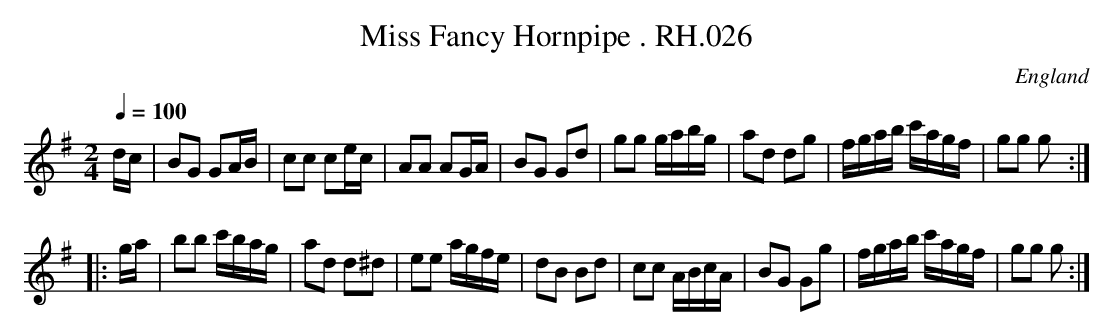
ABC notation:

X:1
T:Miss Fancy Hornpipe . RH.026
O:England
M:2/4
L:1/16
Q:1/4=100
K:G major
dc|B2G2 G2AB|c2c2 c2ec|A2A2 A2GA|B2G2 G2d2|\
g2g2 gabg|a2d2 d2g2|fgab c'agf|g2g2 g2:|!
|:ga|b2b2 c'bag|a2d2 d2^d2|e2e2 agfe|d2B2 B2d2|\
c2c2 ABcA|B2G2 G2g2|fgab c'agf|g2g2 g2:|
